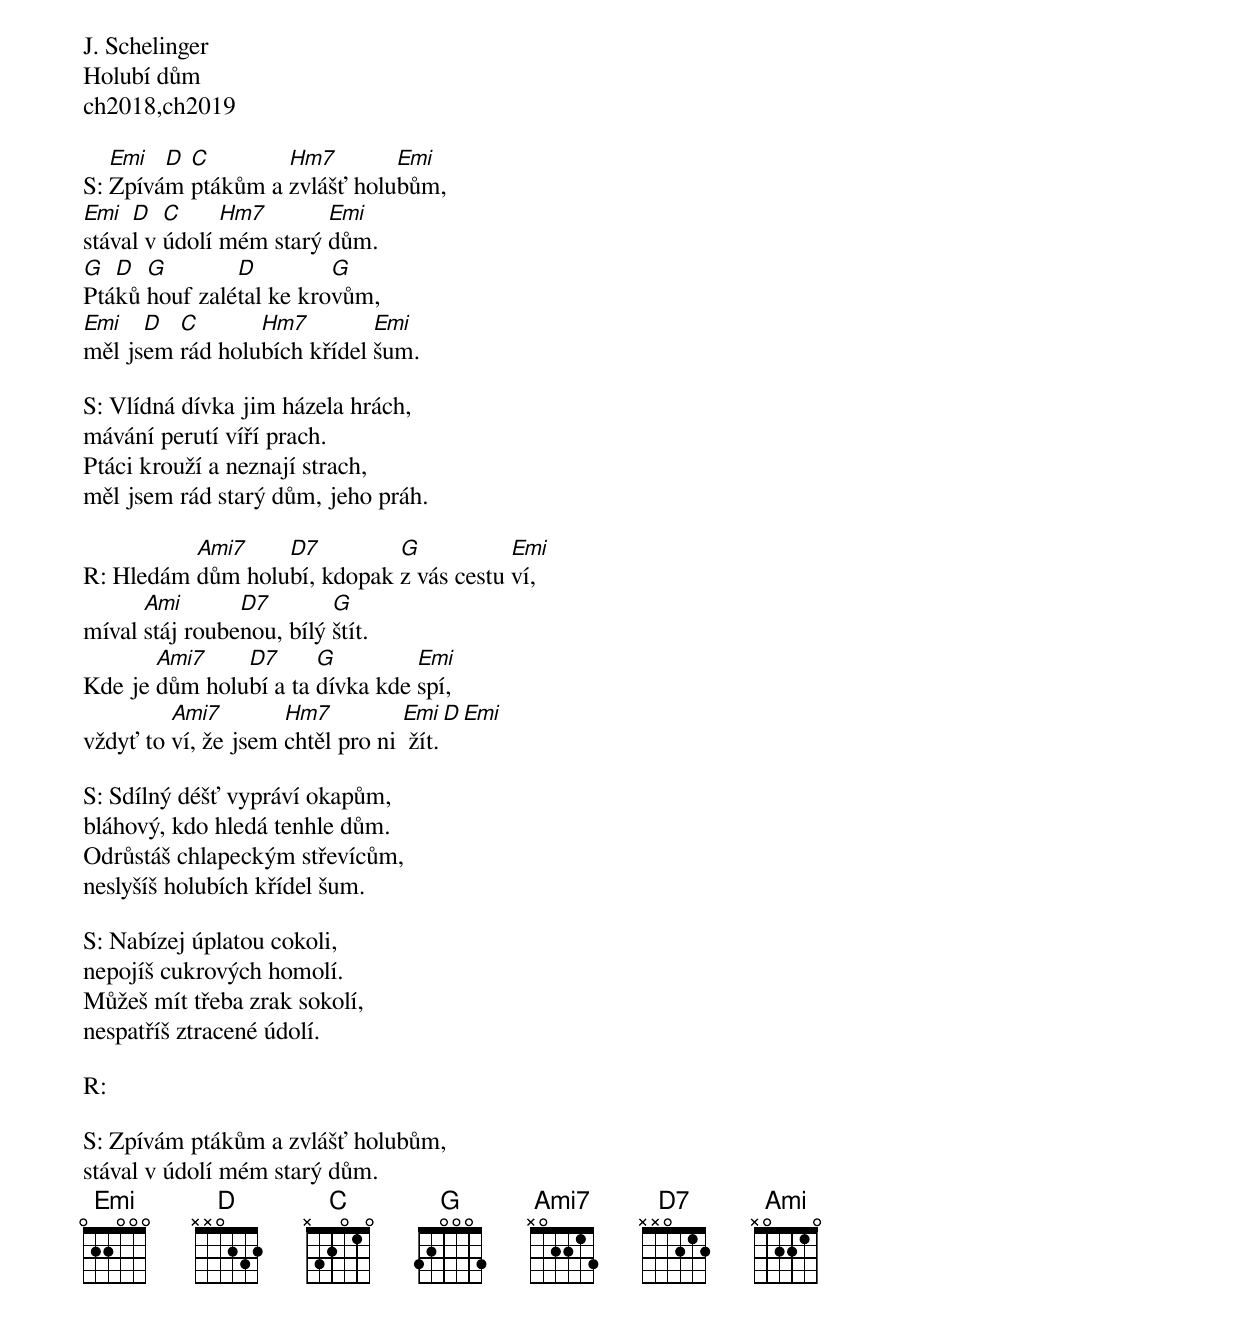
J. Schelinger
Holubí dům
ch2018,ch2019
{"spotify":"https://open.spotify.com/track/5Us0TKtDhVUisoXqiJajA4"}

S: [Emi]Zpívá[D]m [Cmaj]ptákům a [Hm7]zvlášť holu[Emi]bům,
[Emi]stáva[D]l v [Cmaj]údolí [Hm7]mém starý [Emi]dům.
[G]Ptá[D]ků [G]houf zalé[D]tal ke kro[G]vům,
[Emi]měl js[D]em [Cmaj]rád holu[Hm7]bích křídel [Emi]šum.

S: Vlídná dívka jim házela hrách,
mávání perutí víří prach.
Ptáci krouží a neznají strach,
měl jsem rád starý dům, jeho práh.

R: Hledám [Ami7]dům holu[D7]bí, kdopak [G]z vás cestu [Emi]ví,
míval [Ami]stáj roube[D7]nou, bílý [G]štít.
Kde je [Ami7]dům holu[D7]bí a ta [G]dívka kde [Emi]spí,
vždyť to [Ami7]ví, že jsem [Hm7]chtěl pro ni [Emi D Emi] žít.

S: Sdílný déšť vypráví okapům,
bláhový, kdo hledá tenhle dům.
Odrůstáš chlapeckým střevícům,
neslyšíš holubích křídel šum.

S: Nabízej úplatou cokoli,
nepojíš cukrových homolí.
Můžeš mít třeba zrak sokolí,
nespatříš ztracené údolí.

R:

S: Zpívám ptákům a zvlášť holubům,
stával v údolí mém starý dům.
